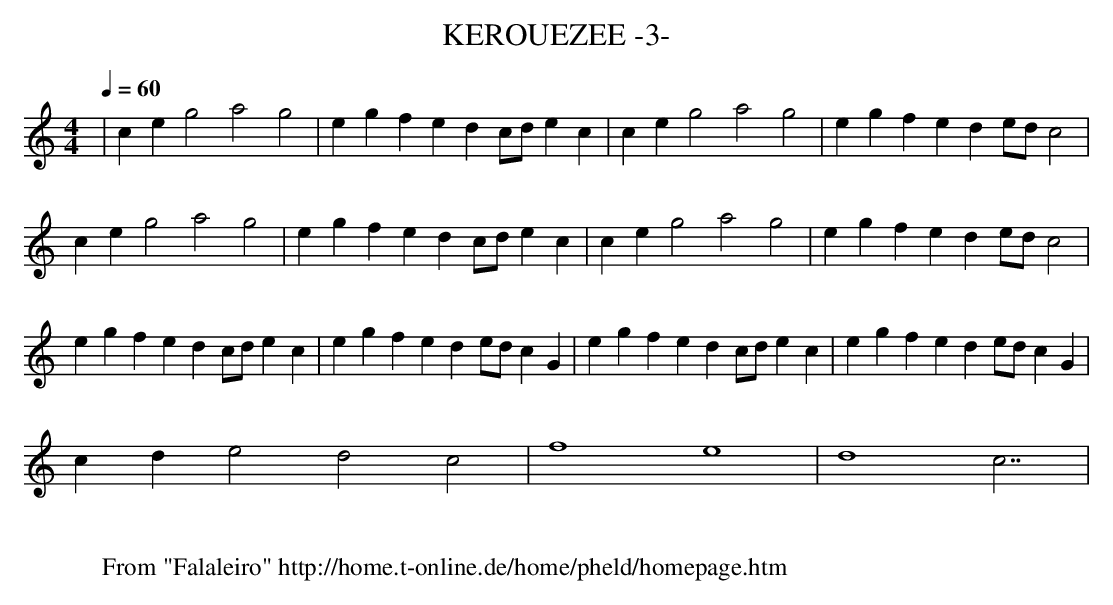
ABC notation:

X:1
T:KEROUEZEE -3-
M:4/4
L:1/4
Q:1/4=60
K:C
|ceg2 a2g2|egfe dc/2d/2ec|ceg2 a2g2|egfe de/2d/2c2|
ceg2 a2g2|egfe dc/2d/2ec|ceg2 a2g2|egfe de/2d/2c2|
egfe dc/2d/2ec|egfe de/2d/2cG|egfe dc/2d/2ec|egfe de/2d/2cG|
cde2 d2c2|f4 e4|d4 c7/2|
W:
W: From "Falaleiro" http://home.t-online.de/home/pheld/homepage.htm
